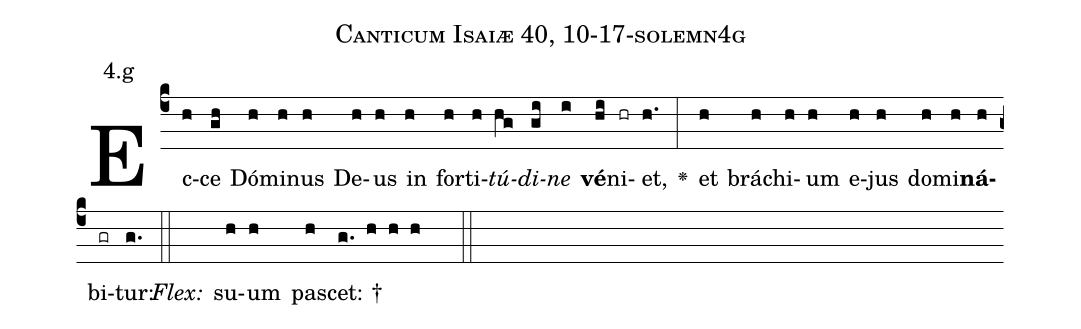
name: Canticum Isaiæ 40, 10-17-solemn4g;
annotation: 4.g;
%%
(c4)Ec(h)ce(gh) Dó(h)mi(h)nus(h) De(h)us(h) in(h) for(h)ti(h)<i>tú</i>(hg)<i>di</i>(gi)<i>ne</i>(i) <b>vé</b>(hi)ni(hr)et,(h.) <v>\greheightstar</v>(:) et(h) brá(h)chi(h)um(h) e(h)jus(h) do(h)mi(h)<b>ná</b>(h)bi(gr)tur:(g.) (::)
<i>Flex:</i>()  su(h)um(h) pa(h)scet: †(g. h h h  ::)

%E(h) u(h) o(h) u(h) a(h) e.(g.) (::)
